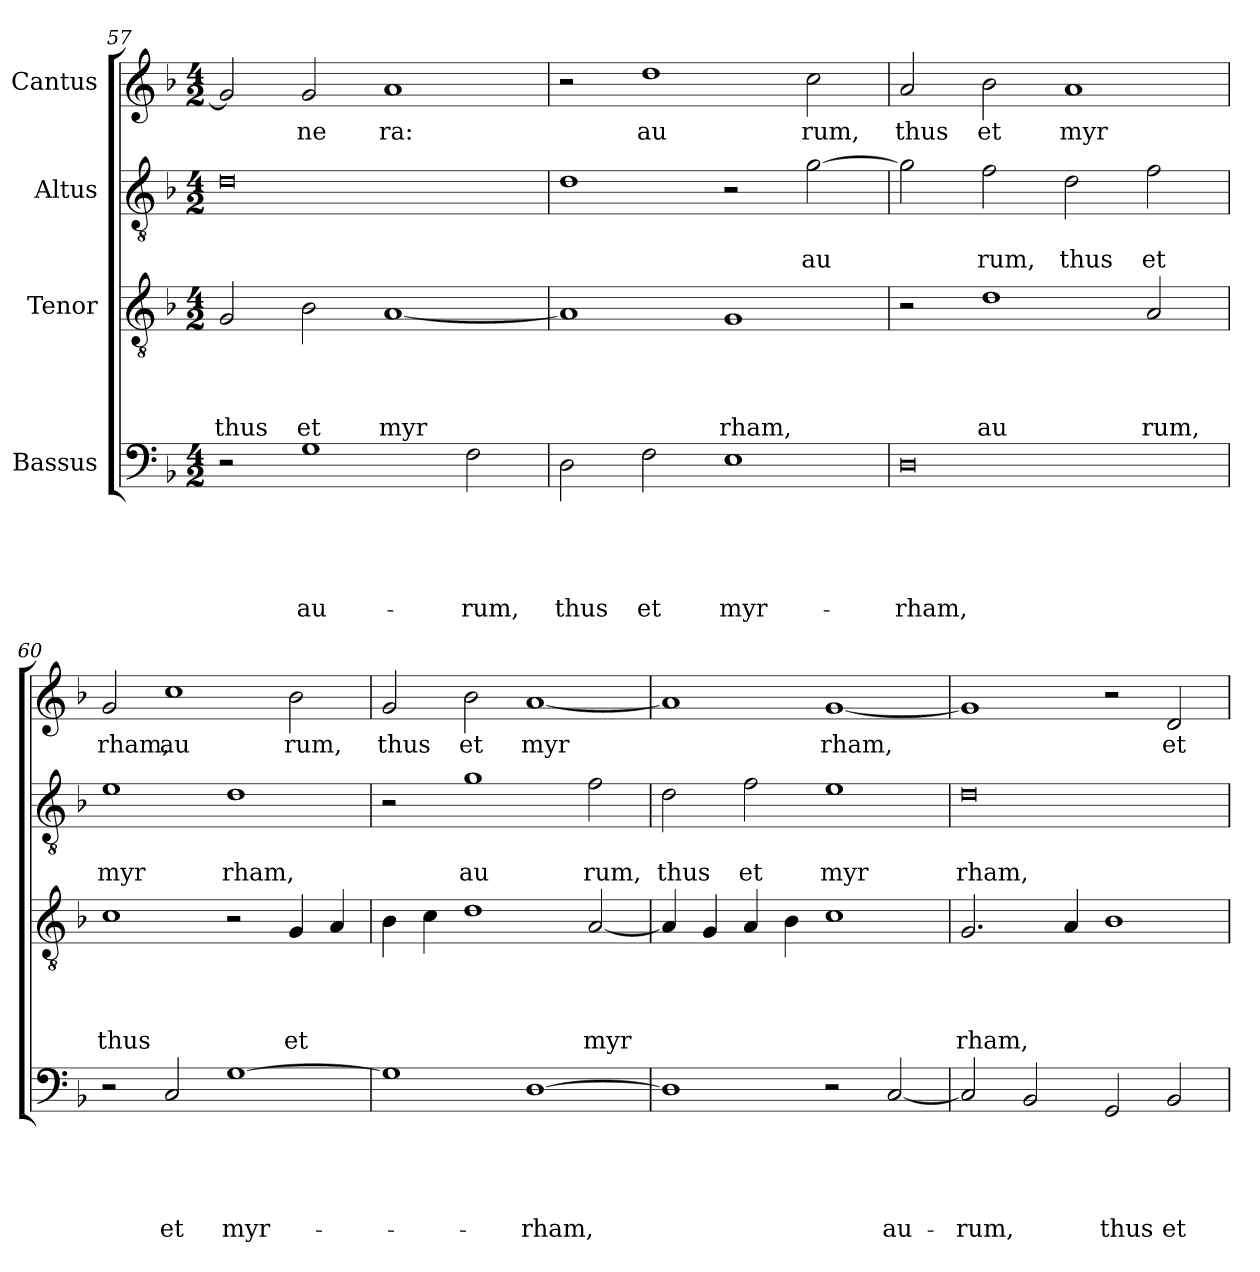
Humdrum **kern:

**kern	**text	**text	**text	**text	**text	**kern	**text	**text	**text	**text	**kern	**text	**text	**kern	**text
*part4	*part4	*part4	*part4	*part4	*part4	*part3	*part3	*part3	*part3	*part3	*part2	*part2	*part2	*part1	*part1
*staff4	*staff4	*staff4	*staff4	*staff4	*staff4	*staff3	*staff3	*staff3	*staff3	*staff3	*staff2	*staff2	*staff2	*staff1	*staff1
*I"Bassus	*	*	*	*	*	*I"Tenor	*	*	*	*	*I"Altus	*	*	*I"Cantus	*
!!LO:PB:g=z
*clefF4	*	*	*	*	*	*clefGv2	*	*	*	*	*clefGv2	*	*	*clefG2	*
*ITrd-3c-5	*	*	*	*	*	*	*	*	*	*	*ITrd-3c-5	*	*	*ITrd-3c-5	*
*k[b-e-]	*	*	*	*	*	*k[b-]	*	*	*	*	*k[b-e-]	*	*	*k[b-e-]	*
*B-:	*	*	*	*	*	*F:	*	*	*	*	*B-:	*	*	*B-:	*
*M4/2	*	*	*	*	*	*M4/2	*	*	*	*	*M4/2	*	*	*M4/2	*
=57	=57	=57	=57	=57	=57	=57	=57	=57	=57	=57	=57	=57	=57	=57	=57
!	!	!	!	!	!	!	!	!	!	!LO:LY:b	!	!	!	!	!
2r	.	.	.	.	.	2G/	.	.	.	thus	0g	.	.	2cc/]	.
!	!	!	!	!	!LO:LY:b	!	!	!	!	!LO:LY:b	!	!	!	!	!LO:LY:b
1c	.	.	.	.	au-	2B-\	.	.	.	et	.	.	.	2cc/	-ne
!	!	!	!	!	!	!	!	!	!	!LO:LY:b	!	!	!	!	!LO:LY:b
.	.	.	.	.	.	[<1A	.	.	.	myr	.	.	.	1dd	ra:
!	!	!	!	!	!LO:LY:b	!	!	!	!	!	!	!	!	!	!
2B-\	.	.	.	.	-rum,	.	.	.	.	.	.	.	.	.	.
=58	=58	=58	=58	=58	=58	=58	=58	=58	=58	=58	=58	=58	=58	=58	=58
!	!	!	!	!	!LO:LY:b	!	!	!	!	!	!	!	!	!	!
2G\	.	.	.	.	thus	1A]	.	.	.	.	1g	.	.	2r	.
!	!	!	!	!	!LO:LY:b	!	!	!	!	!	!	!	!	!	!LO:LY:b
2B-\	.	.	.	.	et	.	.	.	.	.	.	.	.	1gg	au
!	!	!	!	!	!LO:LY:b	!	!	!	!	!LO:LY:b	!	!	!	!	!
1A	.	.	.	.	myr-	1G	.	.	.	rham,	2r	.	.	.	.
!	!	!	!	!	!	!	!	!	!	!	!	!	!LO:LY:b	!	!LO:LY:b
.	.	.	.	.	.	.	.	.	.	.	[>2cc\	.	au	2ff\	rum,
=59	=59	=59	=59	=59	=59	=59	=59	=59	=59	=59	=59	=59	=59	=59	=59
!	!	!	!	!	!LO:LY:b	!	!	!	!	!	!	!	!	!	!LO:LY:b
0G	.	.	.	.	-rham,	2r	.	.	.	.	2cc\]	.	.	2dd/	thus
!	!	!	!	!	!	!	!	!	!	!LO:LY:b	!	!	!LO:LY:b	!	!LO:LY:b
.	.	.	.	.	.	1d	.	.	.	au	2b-\	.	rum,	2ee-\	et
!	!	!	!	!	!	!	!	!	!	!	!	!	!LO:LY:b	!	!LO:LY:b
.	.	.	.	.	.	.	.	.	.	.	2g\	.	thus	1dd	myr
!	!	!	!	!	!	!	!	!	!	!LO:LY:b	!	!	!LO:LY:b	!	!
.	.	.	.	.	.	2A/	.	.	.	rum,	2b-\	.	et	.	.
=60	=60	=60	=60	=60	=60	=60	=60	=60	=60	=60	=60	=60	=60	=60	=60
!	!	!	!	!	!	!	!	!	!	!LO:LY:b	!	!	!LO:LY:b	!	!LO:LY:b
2r	.	.	.	.	.	1c	.	.	.	thus	1a	.	myr	2cc/	rham,
!	!	!	!	!	!LO:LY:b	!	!	!	!	!	!	!	!	!	!LO:LY:b
2F/	.	.	.	.	et	.	.	.	.	.	.	.	.	1ff	au
!	!	!	!	!	!LO:LY:b	!	!	!	!	!	!	!	!LO:LY:b	!	!
[>1c	.	.	.	.	myr-	2r	.	.	.	.	1g	.	rham,	.	.
!	!	!	!	!	!	!	!	!	!	!LO:LY:b	!	!	!	!	!LO:LY:b
.	.	.	.	.	.	4G/	.	.	.	et	.	.	.	2ee-\	rum,
.	.	.	.	.	.	4A/	.	.	.	.	.	.	.	.	.
=61	=61	=61	=61	=61	=61	=61	=61	=61	=61	=61	=61	=61	=61	=61	=61
!	!	!	!	!	!	!	!	!	!	!	!	!	!	!	!LO:LY:b
1c]	.	.	.	.	.	4B-\	.	.	.	.	2r	.	.	2cc/	thus
.	.	.	.	.	.	4c\	.	.	.	.	.	.	.	.	.
!	!	!	!	!	!	!	!	!	!	!	!	!	!LO:LY:b	!	!LO:LY:b
.	.	.	.	.	.	1d	.	.	.	.	1cc	.	au	2ee-\	et
!	!	!	!	!	!LO:LY:b	!	!	!	!	!	!	!	!	!	!LO:LY:b
[>1G	.	.	.	.	-rham,	.	.	.	.	.	.	.	.	[<1dd	myr
!	!	!	!	!	!	!	!	!	!	!LO:LY:b	!	!	!LO:LY:b	!	!
.	.	.	.	.	.	[<2A/	.	.	.	myr	2b-\	.	rum,	.	.
=62	=62	=62	=62	=62	=62	=62	=62	=62	=62	=62	=62	=62	=62	=62	=62
!	!	!	!	!	!	!	!	!	!	!	!	!	!LO:LY:b	!	!
1G]	.	.	.	.	.	4A/]	.	.	.	.	2g\	.	thus	1dd]	.
.	.	.	.	.	.	4G/	.	.	.	.	.	.	.	.	.
!	!	!	!	!	!	!	!	!	!	!	!	!	!LO:LY:b	!	!
.	.	.	.	.	.	4A/	.	.	.	.	2b-\	.	et	.	.
.	.	.	.	.	.	4B-\	.	.	.	.	.	.	.	.	.
!	!	!	!	!	!	!	!	!	!	!	!	!	!LO:LY:b	!	!LO:LY:b
2r	.	.	.	.	.	1c	.	.	.	.	1a	.	myr	[<1cc	rham,
!	!	!	!	!	!LO:LY:b	!	!	!	!	!	!	!	!	!	!
[<2F/	.	.	.	.	au-	.	.	.	.	.	.	.	.	.	.
=63	=63	=63	=63	=63	=63	=63	=63	=63	=63	=63	=63	=63	=63	=63	=63
!	!	!	!	!	!LO:LY:b	!	!	!	!	!LO:LY:b	!	!	!LO:LY:b	!	!
2F/]	.	.	.	.	-rum,	2.G/	.	.	.	rham,	0g	.	rham,	1cc]	.
2E-/	.	.	.	.	.	.	.	.	.	.	.	.	.	.	.
.	.	.	.	.	.	4A/	.	.	.	.	.	.	.	.	.
!	!	!	!	!	!LO:LY:b	!	!	!	!	!	!	!	!	!	!
2C/	.	.	.	.	thus	1B-	.	.	.	.	.	.	.	2r	.
!	!	!	!	!	!LO:LY:b	!	!	!	!	!	!	!	!	!	!LO:LY:b
2E-/	.	.	.	.	et	.	.	.	.	.	.	.	.	2g/	et
=	=	=	=	=	=	=	=	=	=	=	=	=	=	=	=
*-	*-	*-	*-	*-	*-	*-	*-	*-	*-	*-	*-	*-	*-	*-	*-
